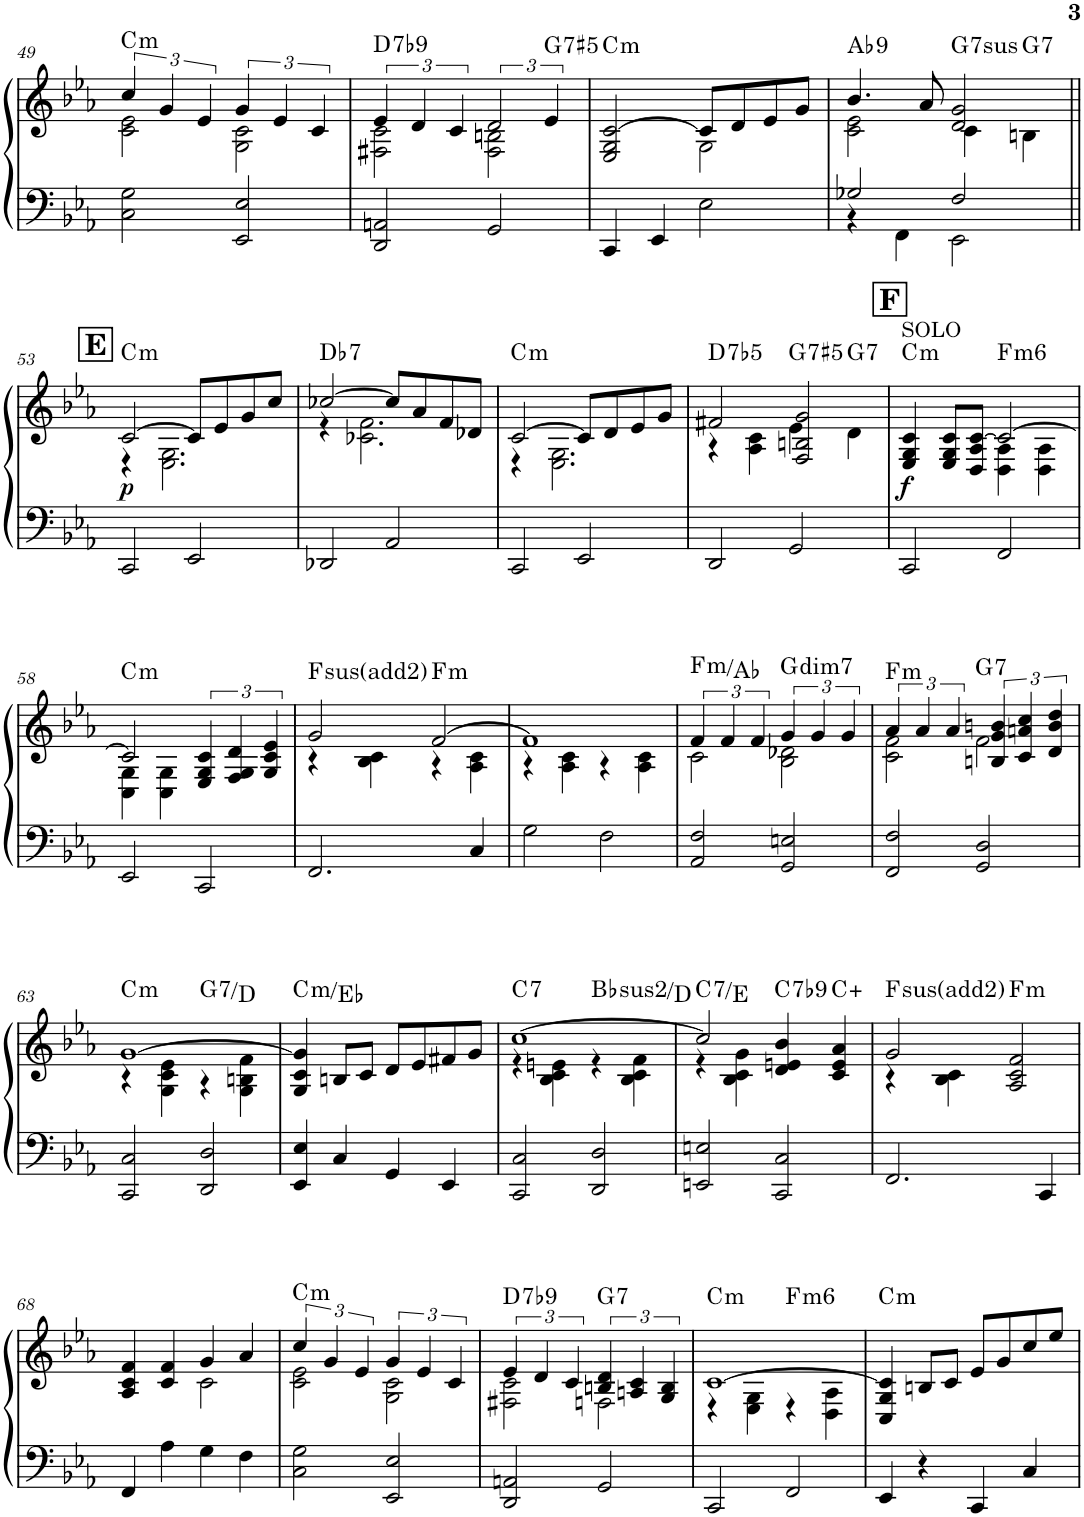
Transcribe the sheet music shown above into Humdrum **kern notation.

**kern	**kern	**dynam	**harte
*part1	*part1	*part1	*part1
*staff2	*staff1	*staff1/2	*
*I"Accordion	*	*	*
*I'Acc.	*	*	*
*clefF4	*clefG2	*	*
*k[b-e-a-]	*k[b-e-a-]	*	*
*M4/4	*M4/4	*	*
=48	=48	=48	=48
*	*^	*	*
4FF/	4A-/] 4c/] 4f/]	2ryy	.	.
4A-\	4c/ 4f/	.	.	.
4G\	4g/	2c\	.	.
4F\	4a-/	.	.	.
!!LO:PB:g=z	!!
=49	=49	=49	=49	=49
!	!	!	!	!LO:H:kt=m
2C\ 2G\	6cc/	2c\ 2e-\	.	C:min
.	6g/	.	.	.
.	6e-/	.	.	.
2EE-/ 2E-/	6g/	2G\ 2c\	.	.
.	6e-/	.	.	.
.	6c/	.	.	.
=50	=50	=50	=50	=50
!	!	!	!	!LO:H:kt=7
2DD/ 2AAn/	6e-/	2F#X\ 2c\	.	D:7(b9)
.	6d/	.	.	.
.	6c/	.	.	.
2GG/	3d/	2F#\ 2Bn\	.	.
!	!	!	!	!LO:H:kt=7
.	6e-/	.	.	G:(3,#5,b7)
=51	=51	=51	=51	=51
!	!	!	!	!LO:H:kt=m
4CC/	2E-/ 2G/ [2c/	2ryy	.	C:min
4EE-/	.	.	.	.
2E-\	8c/L]	2G\	.	.
.	8d/	.	.	.
.	8e-/	.	.	.
.	8g/J	.	.	.
=52	=52	=52	=52	=52
*^	*	*	*	*
!	!	!	!	!	!LO:H:kt=9
2G-X/	4r	4.b-/	2c\ 2e-\	.	Ab:9
.	4FF\	.	.	.	.
.	.	8a-/	.	.	.
!	!	!	!	!	!LO:H:kt=7sus
2F/	2EE-\	2d/ 2g/	4c\	.	G:sus4(7)
!	!	!	!	!	!LO:H:kt=7
.	.	.	4Bn\	.	G:7
*v	*v	*	*	*	*
!!LO:LB:g=z	!!
!!LO:REH:place=s1:a:B:cj:fs=14:t=E	!!
=53||	=53||	=53||	=53||	=53||
!	!	!	!LO:DY:b	!LO:H:kt=m
2CC/	[2c/	4r	p	C:min
.	.	2.E-\ 2.G\	.	.
2EE-/	8c/L]	.	.	.
.	8e-/	.	.	.
.	8g/	.	.	.
.	8cc/J	.	.	.
=54	=54	=54	=54	=54
!	!	!	!	!LO:H:kt=7
2DD-X/	[2cc-X/	4r	.	Db:7
.	.	2.c-X\ 2.f\	.	.
2AA-/	8cc-/L]	.	.	.
.	8a-/	.	.	.
.	8f/	.	.	.
.	8d-X/J	.	.	.
=55	=55	=55	=55	=55
!	!	!	!	!LO:H:kt=m
2CC/	[2c/	4r	.	C:min
.	.	2.E-\ 2.G\	.	.
2EE-/	8c/L]	.	.	.
.	8d/	.	.	.
.	8e-/	.	.	.
.	8g/J	.	.	.
=56	=56	=56	=56	=56
!	!	!	!	!LO:H:kt=7
2DD/	2f#X/	4r	.	D:(3,b5,b7)
.	.	4A-\ 4c\	.	.
!	!	!	!	!LO:H:kt=7
2GG/	2F/ 2Bn/ 2g/	4e-\	.	G:(3,#5,b7)
!	!	!	!	!LO:H:kt=7
.	.	4d\	.	G:7
!!LO:REH:place=s1:a:B:cj:fs=14:t=F	!!
=57	=57	=57	=57	=57
!	!LO:TX:a:t=SOLO	!	!	!
!	!	!	!LO:DY:b	!LO:H:kt=m
2CC/	4E-/ 4G/ 4c/	2ryy	f	C:min
.	8E-/ 8G/ 8c/L	.	.	.
.	8D/ 8A-/ [8c/J	.	.	.
!	!	!	!	!LO:H:kt=m6
2FF/	2c/_	4D\ 4A-\	.	F:min6
.	.	4D\ 4A-\	.	.
!!LO:LB:g=z	!!
=58	=58	=58	=58	=58
!	!	!	!	!LO:H:kt=m
2EE-/	2c/]	4C\ 4G\	.	C:min
.	.	4C\ 4G\	.	.
2CC/	6E-/ 6G/ 6c/	2ryy	.	.
.	6F/ 6G/ 6d/	.	.	.
.	6G/ 6c/ 6e-/	.	.	.
=59	=59	=59	=59	=59
!	!	!	!	!LO:H:kt=2
2.FF/	2g/	4r	.	F:maj
.	.	4B-\ 4c\	.	.
!	!	!	!	!LO:H:kt=m
.	[2f/	4r	.	F:min
4C/	.	4A-\ 4c\	.	.
=60	=60	=60	=60	=60
2G\	1f]	4r	.	.
.	.	4A-\ 4c\	.	.
2F\	.	4r	.	.
.	.	4A-\ 4c\	.	.
=61	=61	=61	=61	=61
!	!	!	!	!LO:H:kt=m
2AA-/ 2F/	6f/	2c\	.	F:min/b3
.	6f/	.	.	.
.	6f/	.	.	.
!	!	!	!	!LO:H:kt=dim7
2GG/ 2En/	6g/	2B-\ 2d-X\	.	G:dim7
.	6g/	.	.	.
.	6g/	.	.	.
=62	=62	=62	=62	=62
!	!	!	!	!LO:H:kt=m
2FF/ 2F/	6a-/	2c\ 2f\	.	F:min
.	6a-/	.	.	.
.	6a-/	.	.	.
!	!	!	!	!LO:H:kt=7
2GG/ 2D/	6Bn/ 6g/ 6bn/	2f\	.	G:7
.	6c/ 6an/ 6cc/	.	.	.
.	6d/ 6b/ 6dd/	.	.	.
!!LO:LB:g=z	!!
=63	=63	=63	=63	=63
!	!	!	!	!LO:H:kt=m
2CC/ 2C/	[1g	4r	.	C:min
.	.	4G\ 4c\ 4e-\	.	.
!	!	!	!	!LO:H:kt=7
2DD/ 2D/	.	4r	.	G:7/5
.	.	4G\ 4Bn\ 4f\	.	.
=64	=64	=64	=64	=64
!	!	!	!	!LO:H:kt=m
*	*v	*v	*	*
4EE-/ 4E-/	4G/ 4c/ 4g/]	.	C:min/b3
4C/	8Bn/L	.	.
.	8c/J	.	.
4GG/	8d/L	.	.
.	8e-/	.	.
4EE-/	8f#X/	.	.
.	8g/J	.	.
=65	=65	=65	=65
*	*^	*	*
!	!	!	!	!LO:H:kt=7
2CC/ 2C/	[1cc	4r	.	C:7
.	.	4B-\ 4c\ 4en\	.	.
!	!	!	!	!LO:H:kt=2
2DD/ 2D/	.	4r	.	Bb:(1,2,5)/3
.	.	4B-\ 4c\ 4f\	.	.
=66	=66	=66	=66	=66
!	!	!	!	!LO:H:kt=7
2EEn/ 2En/	2cc/]	4r	.	C:7/3
.	.	4B-\ 4c\ 4g\	.	.
!	!	!	!	!LO:H:kt=7
2CC/ 2C/	4d/ 4en/ 4b-/	2ryy	.	C:7(b9)
.	4c/ 4e/ 4a-/	.	.	C:aug
=67	=67	=67	=67	=67
!	!	!	!	!LO:H:kt=2
2.FF/	2g/	4r	.	F:maj
.	.	4B-\ 4c\	.	.
!	!	!	!	!LO:H:kt=m
.	2A-/ 2c/ 2f/	2ryy	.	F:min
4CC/	.	.	.	.
!!LO:LB:g=z	!!
=68	=68	=68	=68	=68
4FF/	4A-/ 4c/ 4f/	2ryy	.	.
4A-\	4c/ 4f/	.	.	.
4G\	4g/	2c\	.	.
4F\	4a-/	.	.	.
=69	=69	=69	=69	=69
!	!	!	!	!LO:H:kt=m
2C\ 2G\	6cc/	2c\ 2e-\	.	C:min
.	6g/	.	.	.
.	6e-/	.	.	.
2EE-/ 2E-/	6g/	2G\ 2c\	.	.
.	6e-/	.	.	.
.	6c/	.	.	.
=70	=70	=70	=70	=70
!	!	!	!	!LO:H:kt=7
2DD/ 2AAn/	6e-/	2F#X\ 2c\	.	D:7(b9)
.	6d/	.	.	.
.	6c/	.	.	.
!	!	!	!	!LO:H:kt=7
2GG/	6Bn/ 6d/	2Fn\	.	G:7
.	6An/ 6c/	.	.	.
.	6G/ 6B/	.	.	.
=71	=71	=71	=71	=71
!	!	!	!	!LO:H:kt=m
2CC/	[1c	4r	.	C:min
.	.	4E-\ 4G\	.	.
!	!	!	!	!LO:H:kt=m6
2FF/	.	4r	.	F:min6
.	.	4D\ 4A-\	.	.
*	*v	*v	*	*
=	=	=	=
*-	*-	*-	*-
